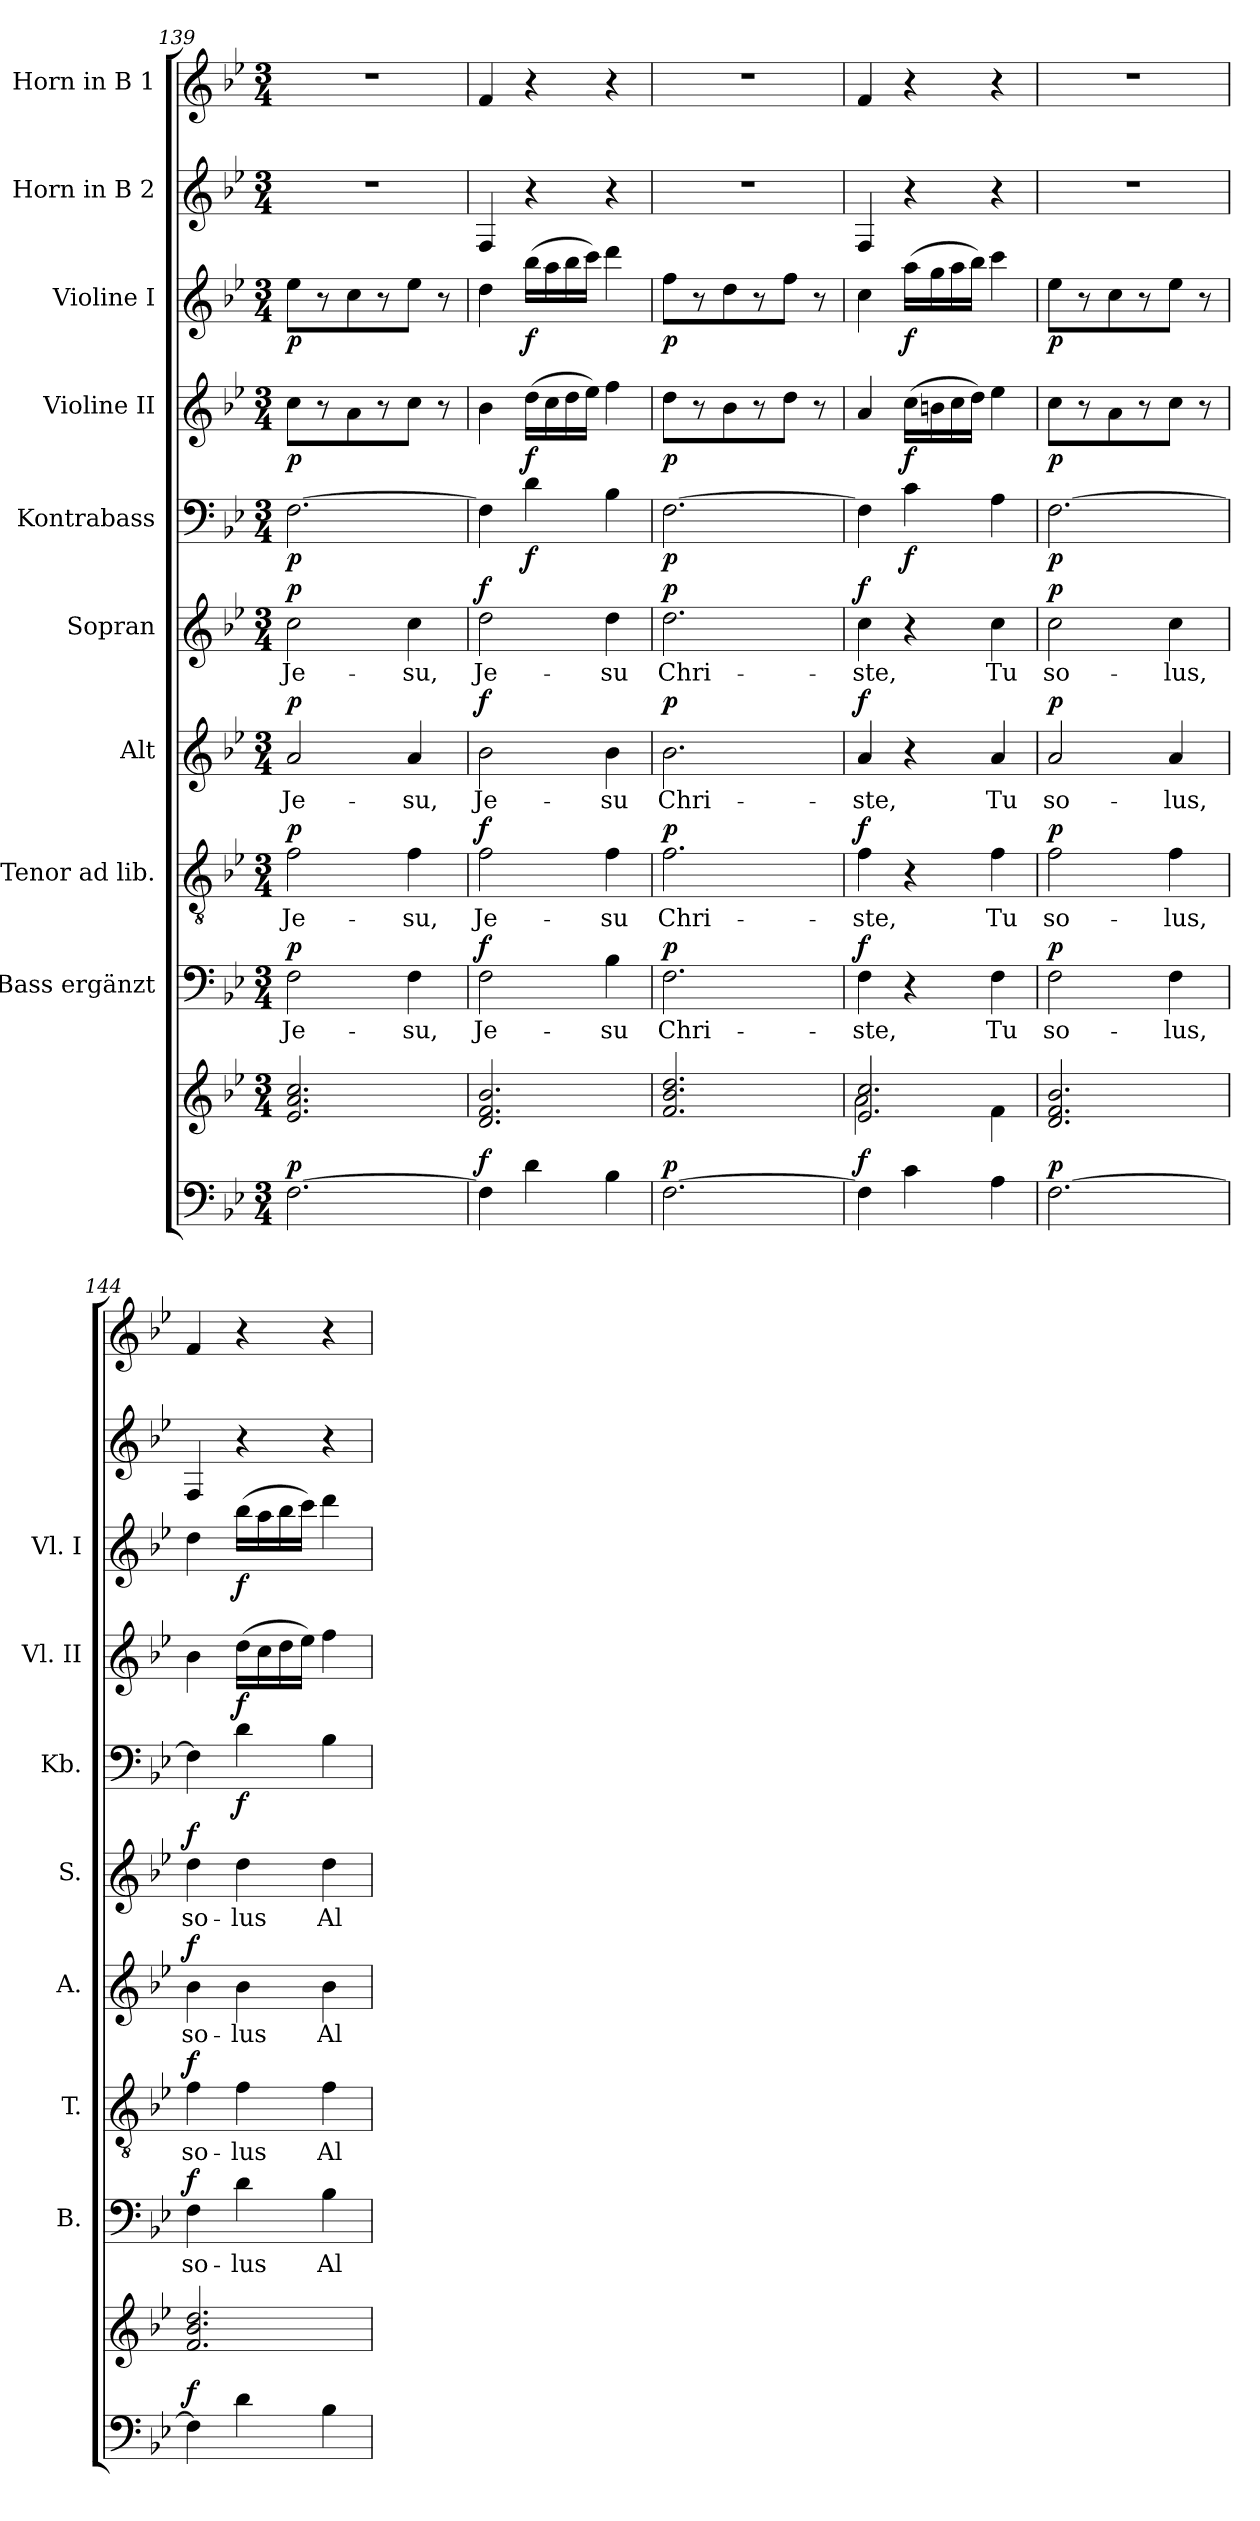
**kern	**kern	**dynam	**kern	**text	**dynam	**kern	**text	**dynam	**kern	**text	**dynam	**kern	**text	**dynam	**kern	**dynam	**kern	**dynam	**kern	**dynam	**kern	**kern
*part10	*part10	*part10	*part9	*part9	*part9	*part8	*part8	*part8	*part7	*part7	*part7	*part6	*part6	*part6	*part5	*part5	*part4	*part4	*part3	*part3	*part2	*part1
*staff11	*staff10	*staff10/11	*staff9	*staff9	*staff9	*staff8	*staff8	*staff8	*staff7	*staff7	*staff7	*staff6	*staff6	*staff6	*staff5	*staff5	*staff4	*staff4	*staff3	*staff3	*staff2	*staff1
*	*	*	*I"Bass ergänzt	*	*	*I"Tenor ad lib.	*	*	*I"Alt	*	*	*I"Sopran	*	*	*I"Kontrabass	*	*I"Violine II	*	*I"Violine I	*	*I"Horn in B 2	*I"Horn in B 1
*	*	*	*I'B.	*	*	*I'T.	*	*	*I'A.	*	*	*I'S.	*	*	*I'Kb.	*	*I'Vl. II	*	*I'Vl. I	*	*	*
*clefF4	*clefG2	*	*clefF4	*	*	*clefGv2	*	*	*clefG2	*	*	*clefG2	*	*	*clefF4	*	*clefG2	*	*clefG2	*	*clefG2	*clefG2
*	*	*	*	*	*	*	*	*	*	*	*	*	*	*	*ITrd7c12	*	*	*	*	*	*ITrd8c14	*ITrd8c14
*k[b-e-]	*k[b-e-]	*	*k[b-e-]	*	*	*k[b-e-]	*	*	*k[b-e-]	*	*	*k[b-e-]	*	*	*k[b-e-]	*	*k[b-e-]	*	*k[b-e-]	*	*k[b-e-]	*k[b-e-]
*B-:	*B-:	*	*B-:	*	*	*B-:	*	*	*B-:	*	*	*B-:	*	*	*B-:	*	*B-:	*	*B-:	*	*B-:	*B-:
*M3/4	*M3/4	*	*M3/4	*	*	*M3/4	*	*	*M3/4	*	*	*M3/4	*	*	*M3/4	*	*M3/4	*	*M3/4	*	*M3/4	*M3/4
=139	=139	=139	=139	=139	=139	=139	=139	=139	=139	=139	=139	=139	=139	=139	=139	=139	=139	=139	=139	=139	=139	=139
!	!	!LO:DY:a=2	!	!LO:LY:b	!LO:DY:a	!	!LO:LY:b	!LO:DY:a	!	!LO:LY:b	!LO:DY:a	!	!LO:LY:b	!LO:DY:a	!	!LO:DY:b	!	!LO:DY:b	!	!LO:DY:b	!	!
[2.F\	2.e-/ 2.a/ 2.cc/	p	2F\	Je-	p	2f\	Je-	p	2a/	Je-	p	2cc\	Je-	p	[2.FF\	p	8cc\L	p	8ee-\L	p	2.r	2.r
.	.	.	.	.	.	.	.	.	.	.	.	.	.	.	.	.	8r	.	8r	.	.	.
.	.	.	.	.	.	.	.	.	.	.	.	.	.	.	.	.	8a\	.	8cc\	.	.	.
.	.	.	.	.	.	.	.	.	.	.	.	.	.	.	.	.	8r	.	8r	.	.	.
!	!	!	!	!LO:LY:b	!	!	!LO:LY:b	!	!	!LO:LY:b	!	!	!LO:LY:b	!	!	!	!	!	!	!	!	!
.	.	.	4F\	-su,	.	4f\	-su,	.	4a/	-su,	.	4cc\	-su,	.	.	.	8cc\J	.	8ee-\J	.	.	.
.	.	.	.	.	.	.	.	.	.	.	.	.	.	.	.	.	8r	.	8r	.	.	.
=140	=140	=140	=140	=140	=140	=140	=140	=140	=140	=140	=140	=140	=140	=140	=140	=140	=140	=140	=140	=140	=140	=140
!	!	!LO:DY:a=2	!	!LO:LY:b	!LO:DY:a	!	!LO:LY:b	!LO:DY:a	!	!LO:LY:b	!LO:DY:a	!	!LO:LY:b	!LO:DY:a	!	!	!	!	!	!	!	!
4F\]	2.d/ 2.f/ 2.b-/	f	2F\	Je-	f	2f\	Je-	f	2b-\	Je-	f	2dd\	Je-	f	4FF\]	.	4b-\	.	4dd\	.	4FF/	4F/
!	!	!	!	!	!	!	!	!	!	!	!	!	!	!	!	!LO:DY:b	!	!LO:DY:b	!	!LO:DY:b	!	!
4d\	.	.	.	.	.	.	.	.	.	.	.	.	.	.	4D\	f	(>16dd\LL	f	(>16bb-\LL	f	4r	4r
.	.	.	.	.	.	.	.	.	.	.	.	.	.	.	.	.	16cc\	.	16aa\	.	.	.
.	.	.	.	.	.	.	.	.	.	.	.	.	.	.	.	.	16dd\	.	16bb-\	.	.	.
.	.	.	.	.	.	.	.	.	.	.	.	.	.	.	.	.	16ee-\JJ)	.	16ccc\JJ)	.	.	.
!	!	!	!	!LO:LY:b	!	!	!LO:LY:b	!	!	!LO:LY:b	!	!	!LO:LY:b	!	!	!	!	!	!	!	!	!
4B-\	.	.	4B-\	-su	.	4f\	-su	.	4b-\	-su	.	4dd\	-su	.	4BB-\	.	4ff\	.	4ddd\	.	4r	4r
!!LO:PB:g=z
=141	=141	=141	=141	=141	=141	=141	=141	=141	=141	=141	=141	=141	=141	=141	=141	=141	=141	=141	=141	=141	=141	=141
!	!	!LO:DY:a=2	!	!LO:LY:b	!LO:DY:a	!	!LO:LY:b	!LO:DY:a	!	!LO:LY:b	!LO:DY:a	!	!LO:LY:b	!LO:DY:a	!	!LO:DY:b	!	!LO:DY:b	!	!LO:DY:b	!	!
[2.F\	2.f/ 2.b-/ 2.dd/	p	2.F\	Chri-	p	2.f\	Chri-	p	2.b-\	Chri-	p	2.dd\	Chri-	p	[2.FF\	p	8dd\L	p	8ff\L	p	2.r	2.r
.	.	.	.	.	.	.	.	.	.	.	.	.	.	.	.	.	8r	.	8r	.	.	.
.	.	.	.	.	.	.	.	.	.	.	.	.	.	.	.	.	8b-\	.	8dd\	.	.	.
.	.	.	.	.	.	.	.	.	.	.	.	.	.	.	.	.	8r	.	8r	.	.	.
.	.	.	.	.	.	.	.	.	.	.	.	.	.	.	.	.	8dd\J	.	8ff\J	.	.	.
.	.	.	.	.	.	.	.	.	.	.	.	.	.	.	.	.	8r	.	8r	.	.	.
=142	=142	=142	=142	=142	=142	=142	=142	=142	=142	=142	=142	=142	=142	=142	=142	=142	=142	=142	=142	=142	=142	=142
*	*^	*	*	*	*	*	*	*	*	*	*	*	*	*	*	*	*	*	*	*	*	*
!	!	!	!LO:DY:a=2	!	!LO:LY:b	!LO:DY:a	!	!LO:LY:b	!LO:DY:a	!	!LO:LY:b	!LO:DY:a	!	!LO:LY:b	!LO:DY:a	!	!	!	!	!	!	!	!
4F\]	2.e-/ 2.cc/	2a\	f	4F\	-ste,	f	4f\	-ste,	f	4a/	-ste,	f	4cc\	-ste,	f	4FF\]	.	4a/	.	4cc\	.	4FF/	4F/
!	!	!	!	!	!	!	!	!	!	!	!	!	!	!	!	!	!LO:DY:b	!	!LO:DY:b	!	!LO:DY:b	!	!
4c\	.	.	.	4r	.	.	4r	.	.	4r	.	.	4r	.	.	4C\	f	(>16cc\LL	f	(>16aa\LL	f	4r	4r
.	.	.	.	.	.	.	.	.	.	.	.	.	.	.	.	.	.	16bn\	.	16gg\	.	.	.
.	.	.	.	.	.	.	.	.	.	.	.	.	.	.	.	.	.	16cc\	.	16aa\	.	.	.
.	.	.	.	.	.	.	.	.	.	.	.	.	.	.	.	.	.	16dd\JJ)	.	16bb-\JJ)	.	.	.
!	!	!	!	!	!LO:LY:b	!	!	!LO:LY:b	!	!	!LO:LY:b	!	!	!LO:LY:b	!	!	!	!	!	!	!	!	!
4A\	.	4f\	.	4F\	Tu	.	4f\	Tu	.	4a/	Tu	.	4cc\	Tu	.	4AA\	.	4ee-\	.	4ccc\	.	4r	4r
=143	=143	=143	=143	=143	=143	=143	=143	=143	=143	=143	=143	=143	=143	=143	=143	=143	=143	=143	=143	=143	=143	=143	=143
!	!	!	!LO:DY:a=2	!	!LO:LY:b	!LO:DY:a	!	!LO:LY:b	!LO:DY:a	!	!LO:LY:b	!LO:DY:a	!	!LO:LY:b	!LO:DY:a	!	!LO:DY:b	!	!LO:DY:b	!	!LO:DY:b	!	!
*	*v	*v	*	*	*	*	*	*	*	*	*	*	*	*	*	*	*	*	*	*	*	*	*
[2.F\	2.d/ 2.f/ 2.b-/	p	2F\	so-	p	2f\	so-	p	2a/	so-	p	2cc\	so-	p	[2.FF\	p	8cc\L	p	8ee-\L	p	2.r	2.r
.	.	.	.	.	.	.	.	.	.	.	.	.	.	.	.	.	8r	.	8r	.	.	.
.	.	.	.	.	.	.	.	.	.	.	.	.	.	.	.	.	8a\	.	8cc\	.	.	.
.	.	.	.	.	.	.	.	.	.	.	.	.	.	.	.	.	8r	.	8r	.	.	.
!	!	!	!	!LO:LY:b	!	!	!LO:LY:b	!	!	!LO:LY:b	!	!	!LO:LY:b	!	!	!	!	!	!	!	!	!
.	.	.	4F\	-lus,	.	4f\	-lus,	.	4a/	-lus,	.	4cc\	-lus,	.	.	.	8cc\J	.	8ee-\J	.	.	.
.	.	.	.	.	.	.	.	.	.	.	.	.	.	.	.	.	8r	.	8r	.	.	.
=144	=144	=144	=144	=144	=144	=144	=144	=144	=144	=144	=144	=144	=144	=144	=144	=144	=144	=144	=144	=144	=144	=144
!	!	!LO:DY:a=2	!	!LO:LY:b	!LO:DY:a	!	!LO:LY:b	!LO:DY:a	!	!LO:LY:b	!LO:DY:a	!	!LO:LY:b	!LO:DY:a	!	!	!	!	!	!	!	!
4F\]	2.f/ 2.b-/ 2.dd/	f	4F\	so-	f	4f\	so-	f	4b-\	so-	f	4dd\	so-	f	4FF\]	.	4b-\	.	4dd\	.	4FF/	4F/
!	!	!	!	!LO:LY:b	!	!	!LO:LY:b	!	!	!LO:LY:b	!	!	!LO:LY:b	!	!	!LO:DY:b	!	!LO:DY:b	!	!LO:DY:b	!	!
4d\	.	.	4d\	-lus	.	4f\	-lus	.	4b-\	-lus	.	4dd\	-lus	.	4D\	f	(>16dd\LL	f	(>16bb-\LL	f	4r	4r
.	.	.	.	.	.	.	.	.	.	.	.	.	.	.	.	.	16cc\	.	16aa\	.	.	.
.	.	.	.	.	.	.	.	.	.	.	.	.	.	.	.	.	16dd\	.	16bb-\	.	.	.
.	.	.	.	.	.	.	.	.	.	.	.	.	.	.	.	.	16ee-\JJ)	.	16ccc\JJ)	.	.	.
!	!	!	!	!LO:LY:b	!	!	!LO:LY:b	!	!	!LO:LY:b	!	!	!LO:LY:b	!	!	!	!	!	!	!	!	!
4B-\	.	.	4B-\	Al-	.	4f\	Al-	.	4b-\	Al-	.	4dd\	Al-	.	4BB-\	.	4ff\	.	4ddd\	.	4r	4r
=	=	=	=	=	=	=	=	=	=	=	=	=	=	=	=	=	=	=	=	=	=	=
*-	*-	*-	*-	*-	*-	*-	*-	*-	*-	*-	*-	*-	*-	*-	*-	*-	*-	*-	*-	*-	*-	*-
